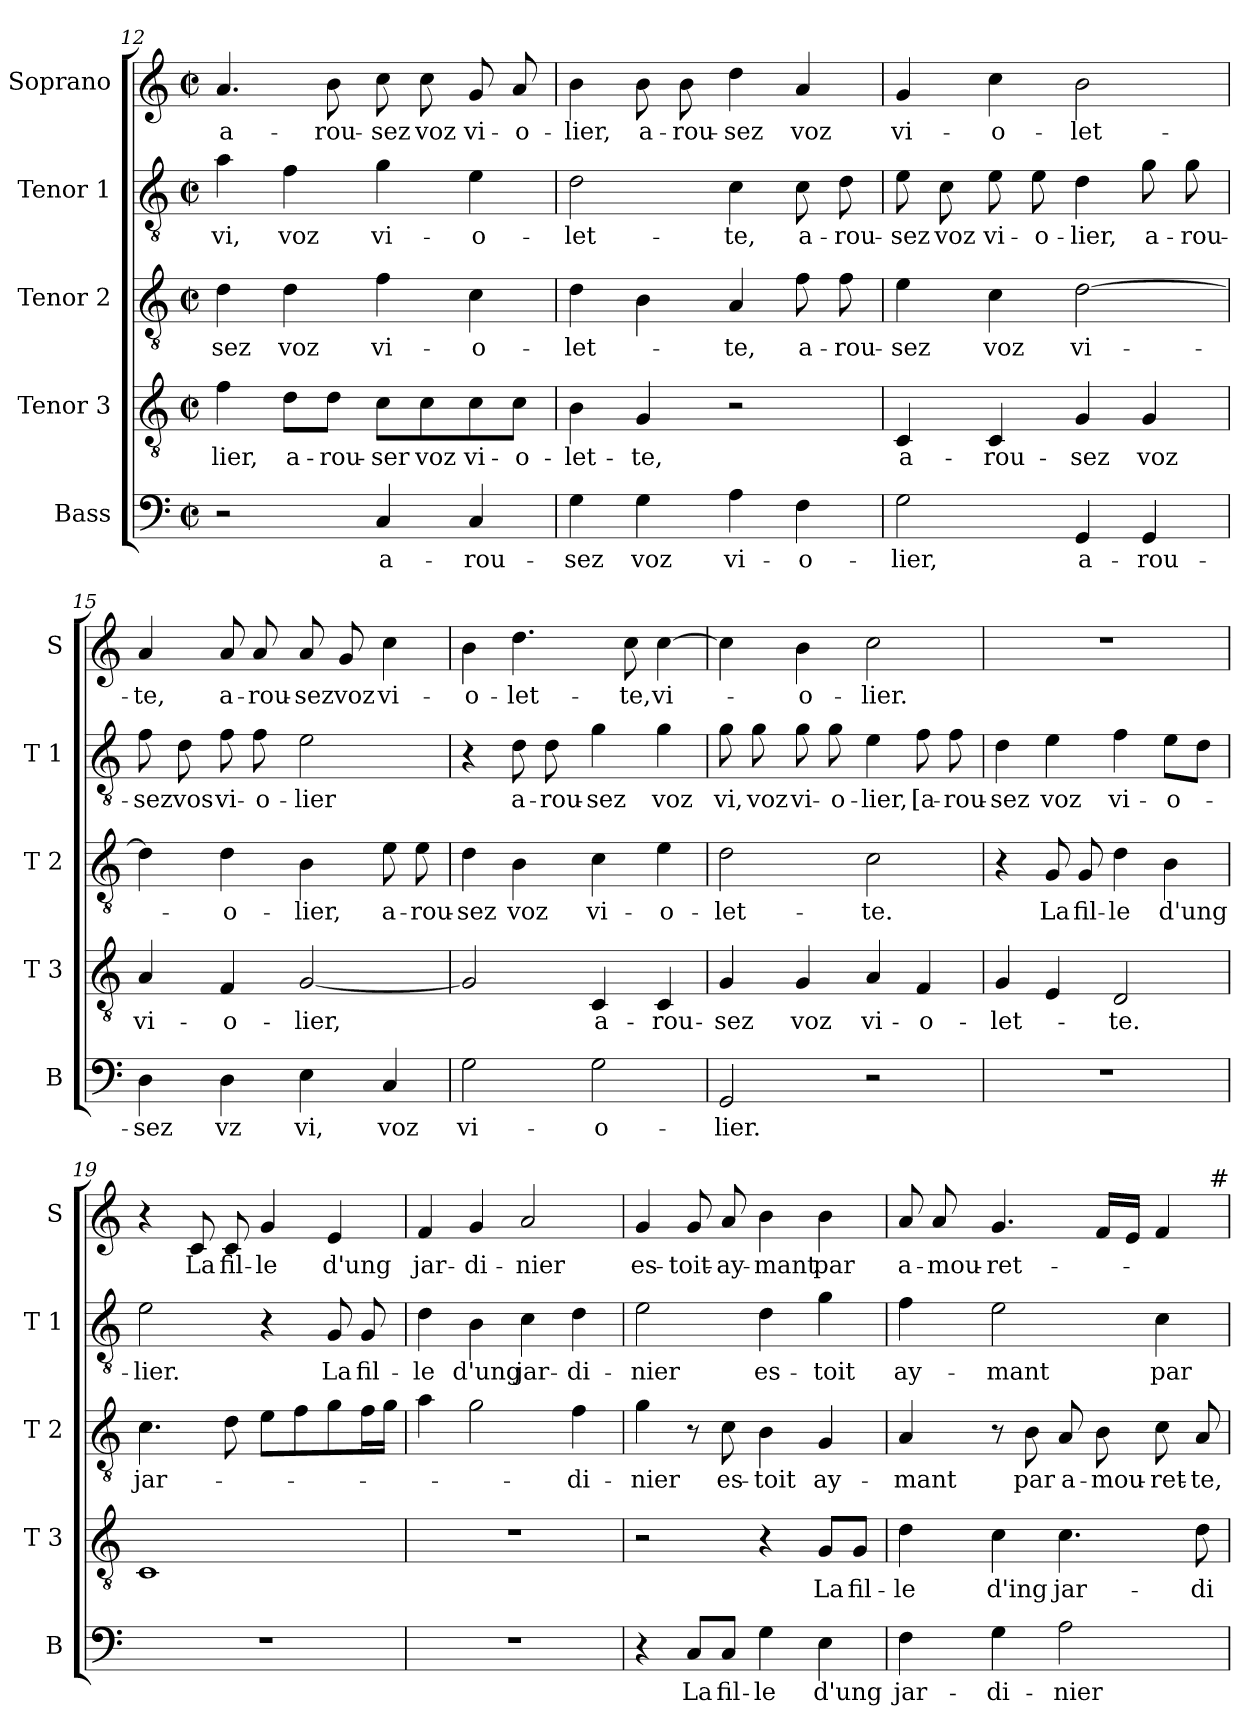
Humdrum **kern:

**kern	**text	**kern	**text	**kern	**text	**kern	**text	**kern	**text
*part5	*part5	*part4	*part4	*part3	*part3	*part2	*part2	*part1	*part1
*staff5	*staff5	*staff4	*staff4	*staff3	*staff3	*staff2	*staff2	*staff1	*staff1
*I"Bass	*	*I"Tenor 3	*	*I"Tenor 2	*	*I"Tenor 1	*	*I"Soprano	*
*I'B	*	*I'T 3	*	*I'T 2	*	*I'T 1	*	*I'S	*
*clefF4	*	*clefGv2	*	*clefGv2	*	*clefGv2	*	*clefG2	*
*k[]	*	*k[]	*	*k[]	*	*k[]	*	*k[]	*
*C:	*	*C:	*	*C:	*	*C:	*	*C:	*
*M2/2	*	*M2/2	*	*M2/2	*	*M2/2	*	*M2/2	*
*met(c|)	*	*met(c|)	*	*met(c|)	*	*met(c|)	*	*met(c|)	*
=12	=12	=12	=12	=12	=12	=12	=12	=12	=12
2r	.	4f\	-lier,	4d\	-sez	4a\	vi,	4.a/	a-
.	.	8d\L	a-	4d\	voz	4f\	voz	.	.
.	.	8d\J	-rou-	.	.	.	.	8b\	-rou-
4C/	a-	8c\L	-ser	4f\	vi-	4g\	vi-	8cc\	-sez
.	.	8c\	voz	.	.	.	.	8cc\	voz
4C/	-rou-	8c\	vi-	4c\	-o-	4e\	-o-	8g/	vi-
.	.	8c\J	-o-	.	.	.	.	8a/	-o-
=13	=13	=13	=13	=13	=13	=13	=13	=13	=13
4G\	-sez	4B\	-let-	4d\	-let-	2d\	-let-	4b\	-lier,
4G\	voz	4G/	-te,	4B\	.	.	.	8b\	a-
.	.	.	.	.	.	.	.	8b\	-rou-
4A\	vi-	2r	.	4A/	-te,	4c\	-te,	4dd\	-sez
4F\	-o-	.	.	8f\	a-	8c\	a-	4a/	voz
.	.	.	.	8f\	-rou-	8d\	-rou-	.	.
=14	=14	=14	=14	=14	=14	=14	=14	=14	=14
2G\	-lier,	4C/	a-	4e\	-sez	8e\	-sez	4g/	vi-
.	.	.	.	.	.	8c\	voz	.	.
.	.	4C/	-rou-	4c\	voz	8e\	vi-	4cc\	-o-
.	.	.	.	.	.	8e\	-o-	.	.
4GG/	a-	4G/	-sez	[2d\	vi-	4d\	-lier,	2b\	-let-
4GG/	-rou-	4G/	voz	.	.	8g\	a-	.	.
.	.	.	.	.	.	8g\	-rou-	.	.
!!LO:LB:g=z
=15	=15	=15	=15	=15	=15	=15	=15	=15	=15
4D\	-sez	4A/	vi-	4d\]	.	8f\	-sez	4a/	-te,
.	.	.	.	.	.	8d\	vos	.	.
4D\	vz	4F/	-o-	4d\	-o-	8f\	vi-	8a/	a-
.	.	.	.	.	.	8f\	-o-	8a/	-rou-
4E\	vi,	[2G/	-lier,	4B\	-lier,	2e\	-lier	8a/	-sez
.	.	.	.	.	.	.	.	8g/	voz
4C/	voz	.	.	8e\	a-	.	.	4cc\	vi-
.	.	.	.	8e\	-rou-	.	.	.	.
=16	=16	=16	=16	=16	=16	=16	=16	=16	=16
2G\	vi-	2G/]	.	4d\	-sez	4r	.	4b\	-o-
.	.	.	.	4B\	voz	8d\	a-	4.dd\	-let-
.	.	.	.	.	.	8d\	-rou-	.	.
2G\	-o-	4C/	a-	4c\	vi-	4g\	-sez	.	.
.	.	.	.	.	.	.	.	8cc\	-te,
.	.	4C/	-rou-	4e\	-o-	4g\	voz	[4cc\	vi-
=17	=17	=17	=17	=17	=17	=17	=17	=17	=17
2GG/	-lier.	4G/	-sez	2d\	-let-	8g\	vi,	4cc\]	.
.	.	.	.	.	.	8g\	voz	.	.
.	.	4G/	voz	.	.	8g\	vi-	4b\	-o-
.	.	.	.	.	.	8g\	-o-	.	.
2r	.	4A/	vi-	2c\	-te.	4e\	-lier,	2cc\	-lier.
.	.	4F/	-o-	.	.	8f\	[a-	.	.
.	.	.	.	.	.	8f\	-rou-	.	.
=18	=18	=18	=18	=18	=18	=18	=18	=18	=18
1r	.	4G/	-let-	4r	.	4d\	-sez	1r	.
.	.	4E/	.	8G/	La	4e\	voz	.	.
.	.	.	.	8G/	fil-	.	.	.	.
.	.	2D/	-te.	4d\	-le	4f\	vi-	.	.
.	.	.	.	4B\	d'ung	8e\L	-o-	.	.
.	.	.	.	.	.	8d\J	.	.	.
!!LO:LB:g=z
=19	=19	=19	=19	=19	=19	=19	=19	=19	=19
1r	.	1C	.	4.c\	jar-	2e\	-lier.	4r	.
.	.	.	.	.	.	.	.	8c/	La
.	.	.	.	8d\	.	.	.	8c/	fil-
.	.	.	.	8e\L	.	4r	.	4g/	-le
.	.	.	.	8f\	.	.	.	.	.
.	.	.	.	8g\	.	8G/	La	4e/	d'ung
.	.	.	.	16f\L	.	8G/	fil-	.	.
.	.	.	.	16g\JJ	.	.	.	.	.
=20	=20	=20	=20	=20	=20	=20	=20	=20	=20
1r	.	1r	.	4a\	.	4d\	-le	4f/	jar-
.	.	.	.	2g\	.	4B\	d'ung	4g/	-di-
.	.	.	.	.	.	4c\	jar-	2a/	-nier
.	.	.	.	4f\	-di-	4d\	-di-	.	.
=21	=21	=21	=21	=21	=21	=21	=21	=21	=21
4r	.	2r	.	4g\	-nier	2e\	-nier	4g/	es-
8C/L	La	.	.	8r	.	.	.	8g/	-toit-
8C/J	fil-	.	.	8c\	es-	.	.	8a/	-ay-
4G\	-le	4r	.	4B\	-toit	4d\	es-	4b\	-mant
4E\	d'ung	8G/L	La	4G/	ay-	4g\	-toit	4b\	par
.	.	8G/J	fil-	.	.	.	.	.	.
=22	=22	=22	=22	=22	=22	=22	=22	=22	=22
4F\	jar-	4d\	-le	4A/	-mant	4f\	ay-	8a/	a-
.	.	.	.	.	.	.	.	8a/	-mou-
4G\	-di-	4c\	d'ing	8r	.	2e\	-mant	4.g/	-ret-
.	.	.	.	8B\	par	.	.	.	.
2A\	-nier	4.c\	jar-	8A/	a-	.	.	.	.
.	.	.	.	8B\	-mou-	.	.	16f/LL	.
.	.	.	.	.	.	.	.	16e/JJ	.
.	.	.	.	8c\	-ret-	4c\	par	4f/	.
.	.	8d\	-di-	8A/	-te,	.	.	.	.
!	!	!	!	!	!	!	!	!LO:TX:a:t=#	!
=	=	=	=	=	=	=	=	=	=
*-	*-	*-	*-	*-	*-	*-	*-	*-	*-
